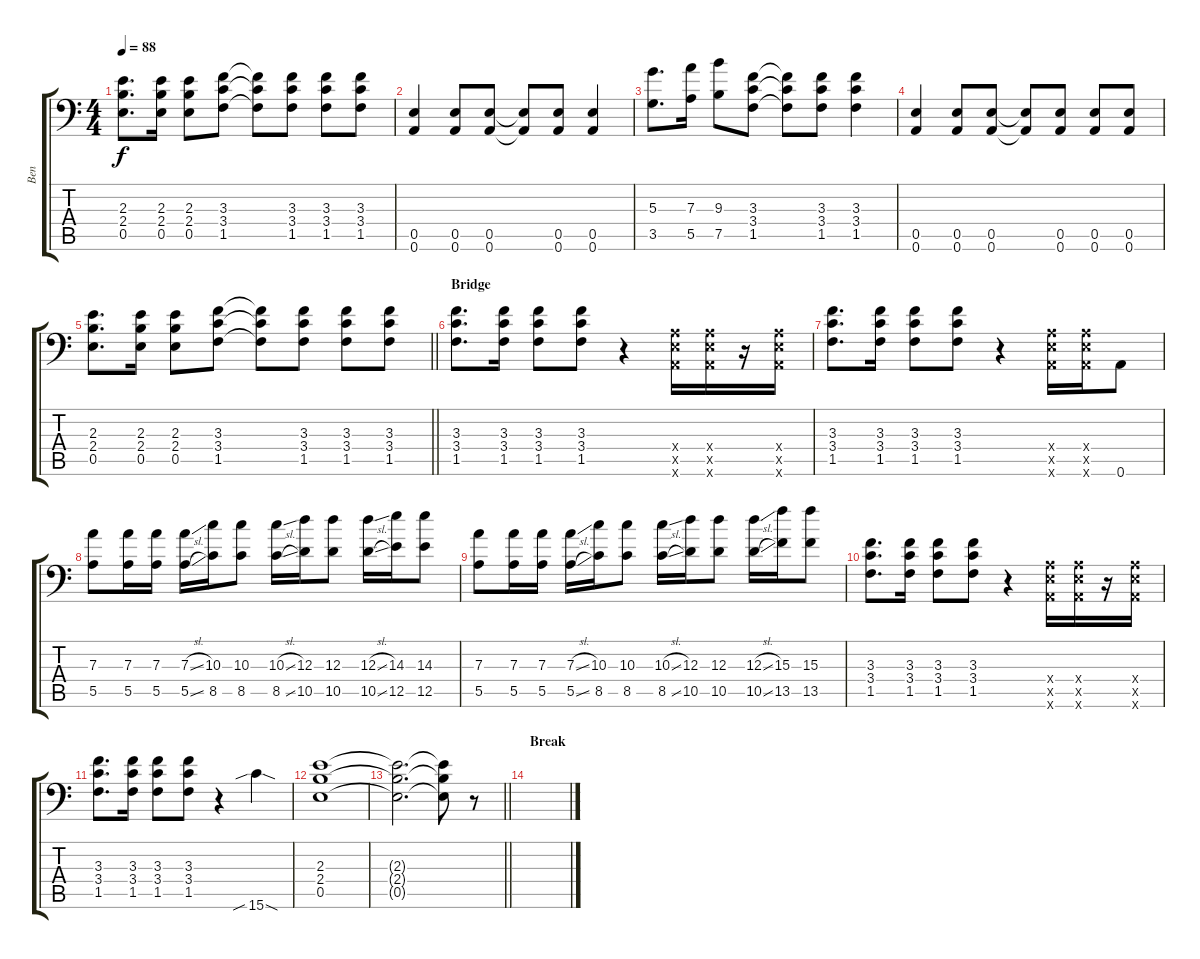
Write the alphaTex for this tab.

\track ("Ben" "Ben") {instrument overdrivenguitar}
\staff {score tabs}
\tuning (B3 G3 D3 A2 E2 A1) {hide}
\ts (4 4)
\tempo 88
\clef f4
\ks c
(2.3 2.4 0.5).8{d dy f} (2.3 2.4 0.5).16 (2.3 2.4 0.5).8 (3.3 3.4 1.5).8 (3.3{t} 3.4{t} 1.5{t}).8 (3.3 3.4 1.5).8 (3.3 3.4 1.5).8 (3.3 3.4 1.5).8 |
(0.5 0.6).4 (0.5 0.6).8 (0.5 0.6).8 (0.5{t} 0.6{t}).8 (0.5 0.6).8 (0.5 0.6).4 |
(5.3 3.5).8{d} (7.3 5.5).16 (9.3 7.5).8 (3.3 3.4 1.5).8 (3.3{t} 3.4{t} 1.5{t}).8 (3.3 3.4 1.5).8 (3.3 3.4 1.5).4 |
(0.5 0.6).4 (0.5 0.6).8 (0.5 0.6).8 (0.5{t} 0.6{t}).8 (0.5 0.6).8 (0.5 0.6).8 (0.5 0.6).8 |
\barLineRight lightlight
(2.3 2.4 0.5).8{d} (2.3 2.4 0.5).16 (2.3 2.4 0.5).8 (3.3 3.4 1.5).8 (3.3{t} 3.4{t} 1.5{t}).8 (3.3 3.4 1.5).8 (3.3 3.4 1.5).8 (3.3 3.4 1.5).8 |
\section ("" "Bridge")
(3.3 3.4 1.5).8{d} (3.3 3.4 1.5).16 (3.3 3.4 1.5).8 (3.3 3.4 1.5).8 r.4 (0.4{x} 0.5{x} 0.6{x}).16 (0.4{x} 0.5{x} 0.6{x}).16 r.16 (0.4{x} 0.5{x} 0.6{x}).16 |
(3.3 3.4 1.5).8{d} (3.3 3.4 1.5).16 (3.3 3.4 1.5).8 (3.3 3.4 1.5).8 r.4 (0.4{x} 0.5{x} 0.6{x}).16 (0.4{x} 0.5{x} 0.6{x}).16 0.6.8 |
(7.3 5.5).8 (7.3 5.5).16 (7.3 5.5).16 (7.3{sl} 5.5{sl}).16 (10.3 8.5).16 (10.3 8.5).8 (10.3{sl} 8.5{sl}).16 (12.3 10.5).16 (12.3 10.5).8 (12.3{sl} 10.5{sl}).16 (14.3 12.5).16 (14.3 12.5).8 |
(7.3 5.5).8 (7.3 5.5).16 (7.3 5.5).16 (7.3{sl} 5.5{sl}).16 (10.3 8.5).16 (10.3 8.5).8 (10.3{sl} 8.5{sl}).16 (12.3 10.5).16 (12.3 10.5).8 (12.3{sl} 10.5{sl}).16 (15.3 13.5).16 (15.3 13.5).8 |
(3.3 3.4 1.5).8{d} (3.3 3.4 1.5).16 (3.3 3.4 1.5).8 (3.3 3.4 1.5).8 r.4 (0.4{x} 0.5{x} 0.6{x}).16 (0.4{x} 0.5{x} 0.6{x}).16 r.16 (0.4{x} 0.5{x} 0.6{x}).16 |
(3.3 3.4 1.5).8{d} (3.3 3.4 1.5).16 (3.3 3.4 1.5).8 (3.3 3.4 1.5).8 r.4 15.6{sib sod}.4 |
(2.3 2.4 0.5).1 |
\barLineRight lightlight
(2.3{t} 2.4{t} 0.5{t}).2{d} (2.3{t} 2.4{t} 0.5{t}).8 r.8 |
\section ("" "Break")
